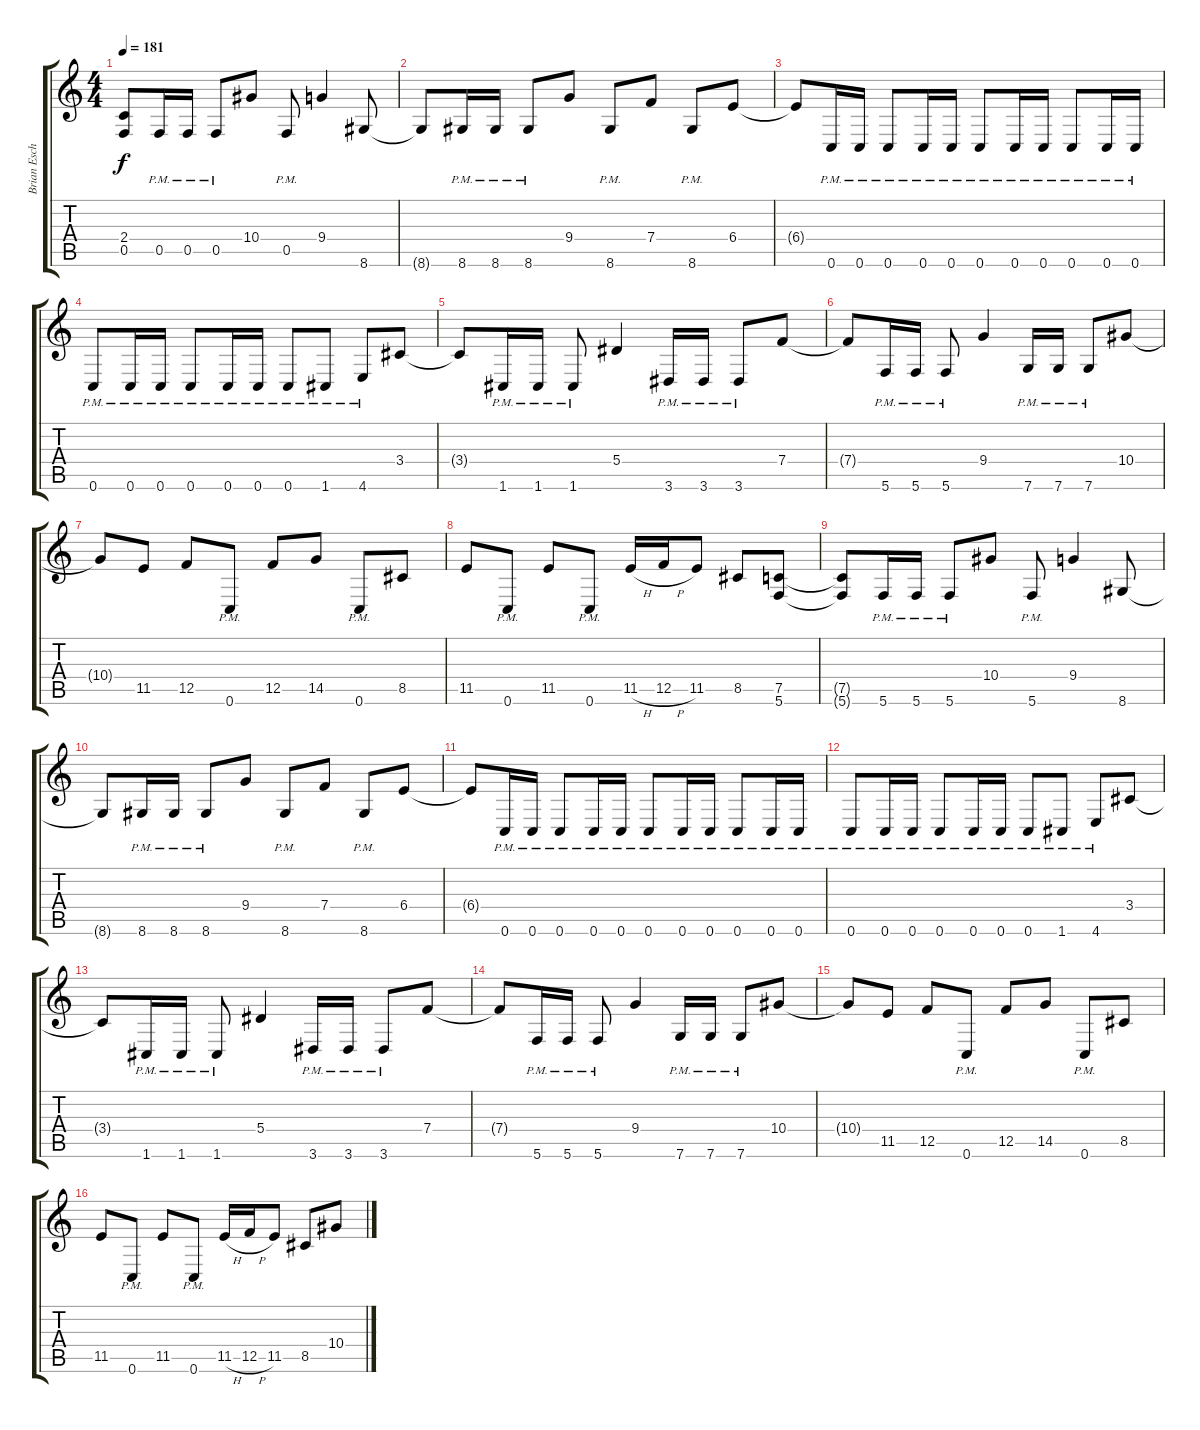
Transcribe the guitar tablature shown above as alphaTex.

\track ("Brian Eschbach (Lead Guitar)" "Brian Esch") {instrument distortionguitar}
\staff {score tabs}
\tuning (C4 G3 Eb3 Bb2 F2 C2) {hide}
\ts (4 4)
\tempo 181
\clef g2
\ks c
(2.4{t} 0.5{t}).8{dy f} 0.5{pm}.16 0.5{pm}.16 0.5{pm}.8 10.4.8 0.5{pm}.8 9.4.4 8.6.8 |
8.6{t}.8 8.6{pm}.16 8.6{pm}.16 8.6{pm}.8 9.4.8 8.6{pm}.8 7.4.8 8.6{pm}.8 6.4.8 |
6.4{t}.8 0.6{pm}.16 0.6{pm}.16 0.6{pm}.8 0.6{pm}.16 0.6{pm}.16 0.6{pm}.8 0.6{pm}.16 0.6{pm}.16 0.6{pm}.8 0.6{pm}.16 0.6{pm}.16 |
0.6{pm}.8 0.6{pm}.16 0.6{pm}.16 0.6{pm}.8 0.6{pm}.16 0.6{pm}.16 0.6{pm}.8 1.6{pm}.8 4.6{pm}.8 3.4.8 |
3.4{t}.8 1.6{pm}.16 1.6{pm}.16 1.6{pm}.8 5.4.4 3.6{pm}.16 3.6{pm}.16 3.6{pm}.8 7.4.8 |
7.4{t}.8 5.6{pm}.16 5.6{pm}.16 5.6{pm}.8 9.4.4 7.6{pm}.16 7.6{pm}.16 7.6{pm}.8 10.4.8 |
10.4{t}.8 11.5.8 12.5.8 0.6{pm}.8 12.5.8 14.5.8 0.6{pm}.8 8.5.8 |
11.5.8 0.6{pm}.8 11.5.8 0.6{pm}.8 11.5{h}.16 12.5{h}.16 11.5.8 8.5.8 (7.5 5.6).8 |
(7.5{t} 5.6{t}).8 5.6{pm}.16 5.6{pm}.16 5.6{pm}.8 10.4.8 5.6{pm}.8 9.4.4 8.6.8 |
8.6{t}.8 8.6{pm}.16 8.6{pm}.16 8.6{pm}.8 9.4.8 8.6{pm}.8 7.4.8 8.6{pm}.8 6.4.8 |
6.4{t}.8 0.6{pm}.16 0.6{pm}.16 0.6{pm}.8 0.6{pm}.16 0.6{pm}.16 0.6{pm}.8 0.6{pm}.16 0.6{pm}.16 0.6{pm}.8 0.6{pm}.16 0.6{pm}.16 |
0.6{pm}.8 0.6{pm}.16 0.6{pm}.16 0.6{pm}.8 0.6{pm}.16 0.6{pm}.16 0.6{pm}.8 1.6{pm}.8 4.6{pm}.8 3.4.8 |
3.4{t}.8 1.6{pm}.16 1.6{pm}.16 1.6{pm}.8 5.4.4 3.6{pm}.16 3.6{pm}.16 3.6{pm}.8 7.4.8 |
7.4{t}.8 5.6{pm}.16 5.6{pm}.16 5.6{pm}.8 9.4.4 7.6{pm}.16 7.6{pm}.16 7.6{pm}.8 10.4.8 |
10.4{t}.8 11.5.8 12.5.8 0.6{pm}.8 12.5.8 14.5.8 0.6{pm}.8 8.5.8 |
11.5.8 0.6{pm}.8 11.5.8 0.6{pm}.8 11.5{h}.16 12.5{h}.16 11.5.8 8.5.8 10.4.8
